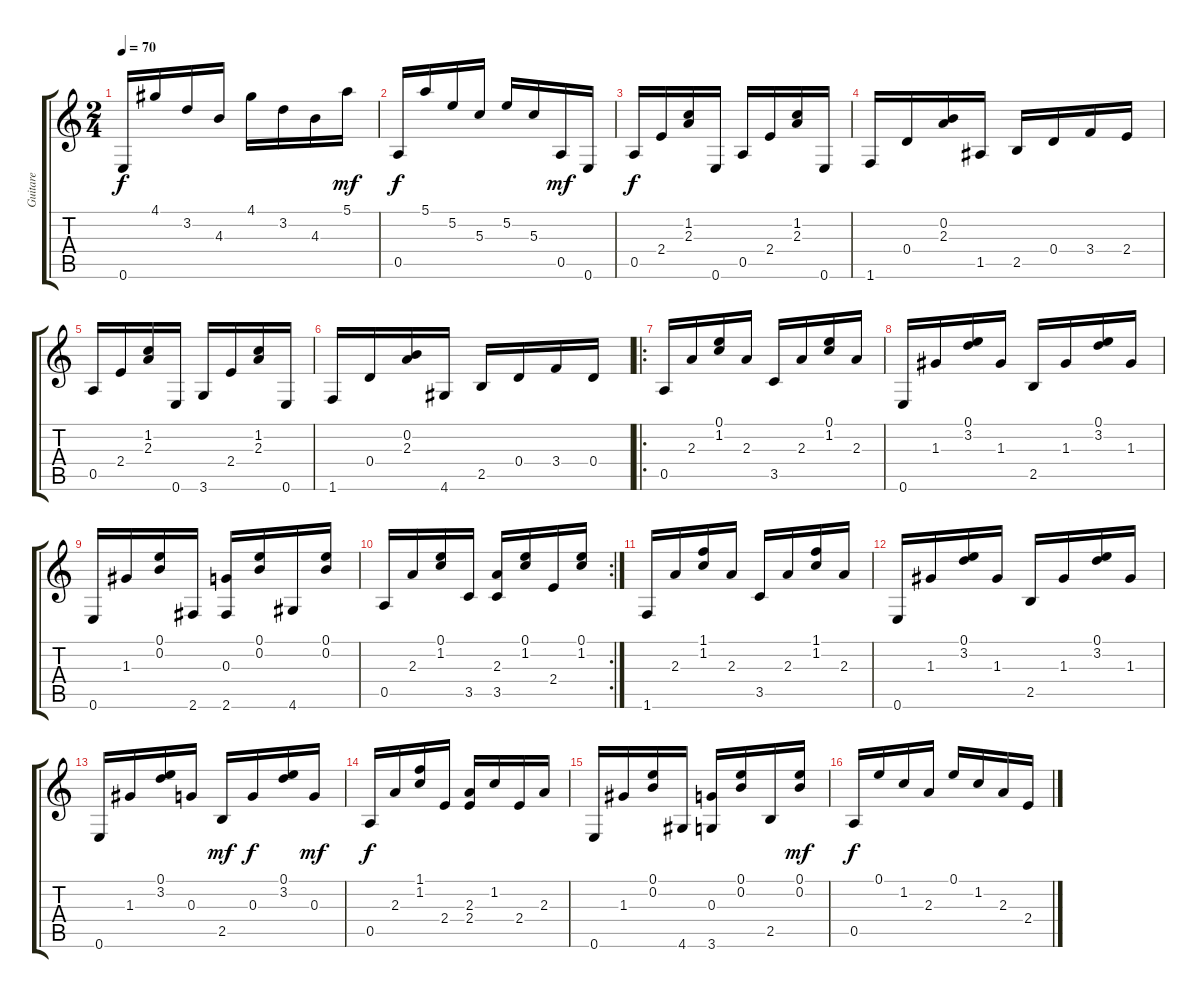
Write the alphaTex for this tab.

\track ("Guitare" "Guitare") {instrument acousticguitarnylon}
\staff {score tabs}
\tuning (E4 B3 G3 D3 A2 E2) {hide}
\ts (2 4)
\tempo 70
\clef g2
\ks c
0.6.16{dy f} 4.1.16 3.2.16 4.3.16 4.1.16 3.2.16 4.3.16 5.1.16{dy mf} |
0.5.16{dy f} 5.1.16 5.2.16 5.3.16 5.2.16 5.3.16 0.5.16{dy mf} 0.6.16 |
0.5.16{dy f} 2.4.16 (1.2 2.3).16 0.6.16 0.5.16 2.4.16 (1.2 2.3).16 0.6.16 |
1.6.16 0.4.16 (0.2 2.3).16 1.5.16 2.5.16 0.4.16 3.4.16 2.4.16 |
0.5.16 2.4.16 (1.2 2.3).16 0.6.16 3.6.16 2.4.16 (1.2 2.3).16 0.6.16 |
1.6.16 0.4.16 (0.2 2.3).16 4.6.16 2.5.16 0.4.16 3.4.16 0.4.16 |
\ro
0.5.16 2.3.16 (0.1 1.2).16 2.3.16 3.5.16 2.3.16 (0.1 1.2).16 2.3.16 |
0.6.16 1.3.16 (0.1 3.2).16 1.3.16 2.5.16 1.3.16 (0.1 3.2).16 1.3.16 |
0.6.16 1.3.16 (0.1 0.2).16 2.6.16 (0.3 2.6).16 (0.1 0.2).16 4.6.16 (0.1 0.2).16 |
\rc 2
0.5.16 2.3.16 (0.1 1.2).16 3.5.16 (2.3 3.5).16 (0.1 1.2).16 2.4.16 (0.1 1.2).16 |
1.6.16 2.3.16 (1.1 1.2).16 2.3.16 3.5.16 2.3.16 (1.1 1.2).16 2.3.16 |
0.6.16 1.3.16 (0.1 3.2).16 1.3.16 2.5.16 1.3.16 (0.1 3.2).16 1.3.16 |
0.6.16 1.3.16 (0.1 3.2).16 0.3.16 2.5.16{dy mf} 0.3.16{dy f} (0.1 3.2).16 0.3.16{dy mf} |
0.5.16{dy f} 2.3.16 (1.1 1.2).16 2.4.16 (2.3 2.4).16 1.2.16 2.4.16 2.3.16 |
0.6.16 1.3.16 (0.1 0.2).16 4.6.16 (0.3 3.6).16 (0.1 0.2).16 2.5.16 (0.1 0.2).16{dy mf} |
0.5.16{dy f} 0.1.16 1.2.16 2.3.16 0.1.16 1.2.16 2.3.16 2.4.16
